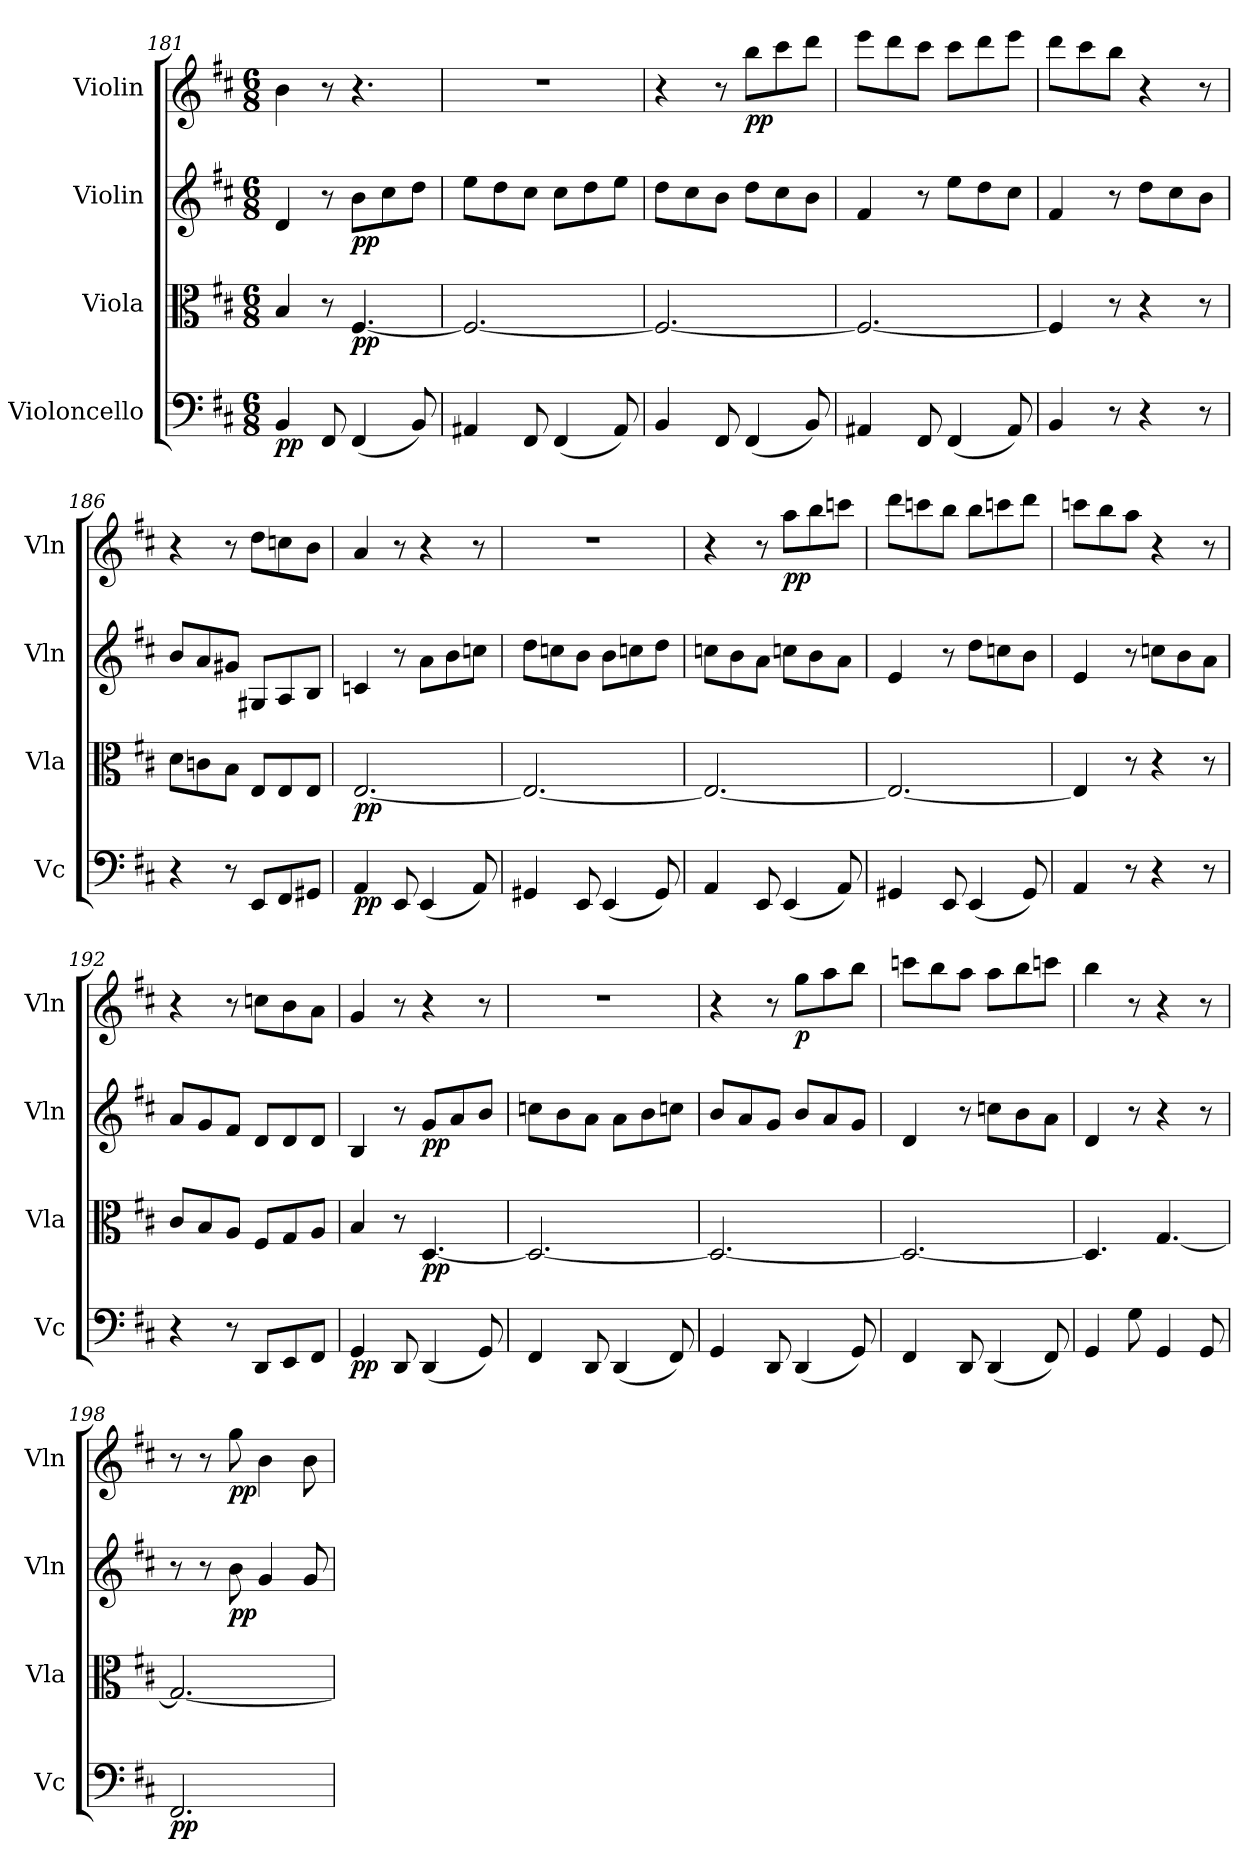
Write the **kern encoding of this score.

**kern	**dynam	**kern	**dynam	**kern	**dynam	**kern	**dynam
*part4	*part4	*part3	*part3	*part2	*part2	*part1	*part1
*staff4	*staff4	*staff3	*staff3	*staff2	*staff2	*staff1	*staff1
*I"Violoncello	*	*I"Viola	*	*I"Violin	*	*I"Violin	*
*I'Vc	*	*I'Vla	*	*I'Vln	*	*I'Vln	*
*clefF4	*	*clefC3	*	*clefG2	*	*clefG2	*
*k[f#c#]	*	*k[f#c#]	*	*k[f#c#]	*	*k[f#c#]	*
*D:	*	*D:	*	*D:	*	*D:	*
*M6/8	*	*M6/8	*	*M6/8	*	*M6/8	*
=181	=181	=181	=181	=181	=181	=181	=181
4BB/	pp	4B/	.	4d/	.	4b\	.
8FF#/	.	8r	.	8r	.	8r	.
(4FF#/	.	[4.F#/	pp	8b\L	pp	4.r	.
.	.	.	.	8cc#\	.	.	.
8BB/)	.	.	.	8dd\J	.	.	.
=182	=182	=182	=182	=182	=182	=182	=182
4AA#X/	.	2.F#/_	.	8ee\L	.	2.r	.
.	.	.	.	8dd\	.	.	.
8FF#/	.	.	.	8cc#\J	.	.	.
(4FF#/	.	.	.	8cc#\L	.	.	.
.	.	.	.	8dd\	.	.	.
8AA#/)	.	.	.	8ee\J	.	.	.
=183	=183	=183	=183	=183	=183	=183	=183
4BB/	.	2.F#/_	.	8dd\L	.	4r	.
.	.	.	.	8cc#\	.	.	.
8FF#/	.	.	.	8b\J	.	8r	.
(4FF#/	.	.	.	8dd\L	.	8bb\L	pp
.	.	.	.	8cc#\	.	8ccc#\	.
8BB/)	.	.	.	8b\J	.	8ddd\J	.
=184	=184	=184	=184	=184	=184	=184	=184
4AA#X/	.	2.F#/_	.	4f#/	.	8eee\L	.
.	.	.	.	.	.	8ddd\	.
8FF#/	.	.	.	8r	.	8ccc#\J	.
(4FF#/	.	.	.	8ee\L	.	8ccc#\L	.
.	.	.	.	8dd\	.	8ddd\	.
8AA#/)	.	.	.	8cc#\J	.	8eee\J	.
=185	=185	=185	=185	=185	=185	=185	=185
4BB/	.	4F#/]	.	4f#/	.	8ddd\L	.
.	.	.	.	.	.	8ccc#\	.
8r	.	8r	.	8r	.	8bb\J	.
4r	.	4r	.	8dd\L	.	4r	.
.	.	.	.	8cc#\	.	.	.
8r	.	8r	.	8b\J	.	8r	.
=186	=186	=186	=186	=186	=186	=186	=186
4r	.	8d\L	.	8b/L	.	4r	.
.	.	8cn\	.	8a/	.	.	.
8r	.	8B\J	.	8g#X/J	.	8r	.
8EE/L	.	8E/L	.	8G#X/L	.	8dd\L	.
8FF#/	.	8E/	.	8A/	.	8ccn\	.
8GG#X/J	.	8E/J	.	8B/J	.	8b\J	.
=187	=187	=187	=187	=187	=187	=187	=187
4AA/	pp	[2.E/	pp	4cn/	.	4a/	.
8EE/	.	.	.	8r	.	8r	.
(4EE/	.	.	.	8a\L	.	4r	.
.	.	.	.	8b\	.	.	.
8AA/)	.	.	.	8ccn\J	.	8r	.
=188	=188	=188	=188	=188	=188	=188	=188
4GG#X/	.	2.E/_	.	8dd\L	.	2.r	.
.	.	.	.	8ccn\	.	.	.
8EE/	.	.	.	8b\J	.	.	.
(4EE/	.	.	.	8b\L	.	.	.
.	.	.	.	8ccn\	.	.	.
8GG#/)	.	.	.	8dd\J	.	.	.
=189	=189	=189	=189	=189	=189	=189	=189
4AA/	.	2.E/_	.	8ccn\L	.	4r	.
.	.	.	.	8b\	.	.	.
8EE/	.	.	.	8a\J	.	8r	.
(4EE/	.	.	.	8ccn\L	.	8aa\L	pp
.	.	.	.	8b\	.	8bb\	.
8AA/)	.	.	.	8a\J	.	8cccn\J	.
=190	=190	=190	=190	=190	=190	=190	=190
4GG#X/	.	2.E/_	.	4e/	.	8ddd\L	.
.	.	.	.	.	.	8cccn\	.
8EE/	.	.	.	8r	.	8bb\J	.
(4EE/	.	.	.	8dd\L	.	8bb\L	.
.	.	.	.	8ccn\	.	8cccn\	.
8GG#/)	.	.	.	8b\J	.	8ddd\J	.
=191	=191	=191	=191	=191	=191	=191	=191
4AA/	.	4E/]	.	4e/	.	8cccn\L	.
.	.	.	.	.	.	8bb\	.
8r	.	8r	.	8r	.	8aa\J	.
4r	.	4r	.	8ccn\L	.	4r	.
.	.	.	.	8b\	.	.	.
8r	.	8r	.	8a\J	.	8r	.
=192	=192	=192	=192	=192	=192	=192	=192
4r	.	8c#/L	.	8a/L	.	4r	.
.	.	8B/	.	8g/	.	.	.
8r	.	8A/J	.	8f#/J	.	8r	.
8DD/L	.	8F#/L	.	8d/L	.	8ccn\L	.
8EE/	.	8G/	.	8d/	.	8b\	.
8FF#/J	.	8A/J	.	8d/J	.	8a\J	.
=193	=193	=193	=193	=193	=193	=193	=193
4GG/	pp	4B/	.	4B/	.	4g/	.
8DD/	.	8r	.	8r	.	8r	.
(4DD/	.	[4.D/	pp	8g/L	pp	4r	.
.	.	.	.	8a/	.	.	.
8GG/)	.	.	.	8b/J	.	8r	.
=194	=194	=194	=194	=194	=194	=194	=194
4FF#/	.	2.D/_	.	8ccn\L	.	2.r	.
.	.	.	.	8b\	.	.	.
8DD/	.	.	.	8a\J	.	.	.
(4DD/	.	.	.	8a\L	.	.	.
.	.	.	.	8b\	.	.	.
8FF#/)	.	.	.	8ccn\J	.	.	.
=195	=195	=195	=195	=195	=195	=195	=195
4GG/	.	2.D/_	.	8b/L	.	4r	.
.	.	.	.	8a/	.	.	.
8DD/	.	.	.	8g/J	.	8r	.
(4DD/	.	.	.	8b/L	.	8gg\L	p
.	.	.	.	8a/	.	8aa\	.
8GG/)	.	.	.	8g/J	.	8bb\J	.
=196	=196	=196	=196	=196	=196	=196	=196
4FF#/	.	2.D/_	.	4d/	.	8cccn\L	.
.	.	.	.	.	.	8bb\	.
8DD/	.	.	.	8r	.	8aa\J	.
(4DD/	.	.	.	8ccn\L	.	8aa\L	.
.	.	.	.	8b\	.	8bb\	.
8FF#/)	.	.	.	8a\J	.	8cccn\J	.
=197	=197	=197	=197	=197	=197	=197	=197
4GG/	.	4.D/]	.	4d/	.	4bb\	.
8G\	.	.	.	8r	.	8r	.
4GG/	.	[4.G/	.	4r	.	4r	.
8GG/	.	.	.	8r	.	8r	.
=198	=198	=198	=198	=198	=198	=198	=198
2.FF#/	pp	2.G/_	.	8r	.	8r	.
.	.	.	.	8r	.	8r	.
.	.	.	.	8b\	pp	8gg\	pp
.	.	.	.	4g/	.	4b\	.
.	.	.	.	8g/	.	8b\	.
=	=	=	=	=	=	=	=
*-	*-	*-	*-	*-	*-	*-	*-
